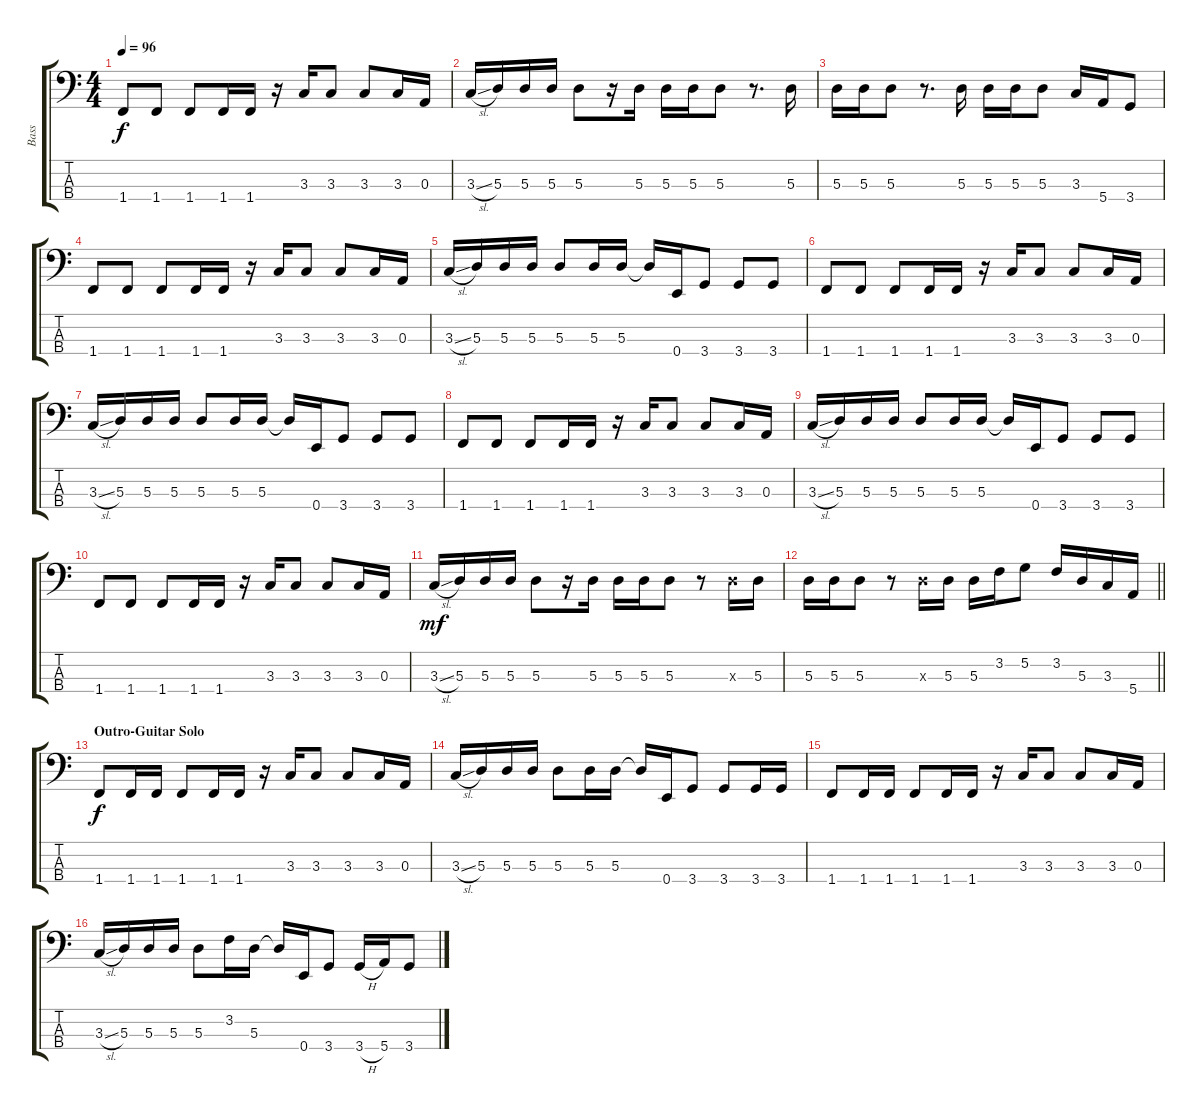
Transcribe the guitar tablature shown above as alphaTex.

\track ("Bass" "Bass") {instrument electricbassfinger}
\staff {score tabs}
\tuning (G2 D2 A1 E1) {hide}
\ts (4 4)
\tempo 96
\clef f4
\ks aminor
1.4.8{dy f} 1.4.8 1.4.8 1.4.16 1.4.16 r.16 3.3.16 3.3.8 3.3.8 3.3.16 0.3.16 |
3.3{sl}.16 5.3.16 5.3.16 5.3.16 5.3.8 r.16 5.3.16 5.3.16 5.3.16 5.3.8 r.8{d} 5.3.16 |
5.3.16 5.3.16 5.3.8 r.8{d} 5.3.16 5.3.16 5.3.16 5.3.8 3.3.16 5.4.16 3.4.8 |
1.4.8 1.4.8 1.4.8 1.4.16 1.4.16 r.16 3.3.16 3.3.8 3.3.8 3.3.16 0.3.16 |
3.3{sl}.16{beam Up} 5.3.16{beam Up} 5.3.16{beam Up} 5.3.16{beam Up} 5.3.8{beam Up} 5.3.16{beam Up} 5.3.16{beam Up} 5.3{t}.16 0.4.16 3.4.8 3.4.8 3.4.8 |
1.4.8 1.4.8 1.4.8 1.4.16 1.4.16 r.16 3.3.16 3.3.8 3.3.8 3.3.16 0.3.16 |
3.3{sl}.16{beam Up} 5.3.16{beam Up} 5.3.16{beam Up} 5.3.16{beam Up} 5.3.8{beam Up} 5.3.16{beam Up} 5.3.16{beam Up} 5.3{t}.16 0.4.16 3.4.8 3.4.8 3.4.8 |
1.4.8 1.4.8 1.4.8 1.4.16 1.4.16 r.16 3.3.16 3.3.8 3.3.8 3.3.16 0.3.16 |
3.3{sl}.16{beam Up} 5.3.16{beam Up} 5.3.16{beam Up} 5.3.16{beam Up} 5.3.8{beam Up} 5.3.16{beam Up} 5.3.16{beam Up} 5.3{t}.16 0.4.16 3.4.8 3.4.8 3.4.8 |
1.4.8 1.4.8 1.4.8 1.4.16 1.4.16 r.16 3.3.16 3.3.8 3.3.8 3.3.16 0.3.16 |
3.3{sl}.16{dy mf} 5.3.16 5.3.16 5.3.16 5.3.8 r.16 5.3.16 5.3.16 5.3.16 5.3.8 r.8 5.3{x}.16 5.3.16 |
\barLineRight lightlight
5.3.16 5.3.16 5.3.8 r.8 5.3{x}.16 5.3.16 5.3.16 3.2.16 5.2.8 3.2.16 5.3.16 3.3.16 5.4.16 |
\section ("" "Outro-Guitar Solo")
1.4.8{dy f} 1.4.16 1.4.16 1.4.8 1.4.16 1.4.16 r.16 3.3.16 3.3.8 3.3.8 3.3.16 0.3.16 |
3.3{sl}.16 5.3.16 5.3.16 5.3.16 5.3.8 5.3.16 5.3.16 5.3{t}.16 0.4.16 3.4.8 3.4.8 3.4.16 3.4.16 |
1.4.8 1.4.16 1.4.16 1.4.8 1.4.16 1.4.16 r.16 3.3.16 3.3.8 3.3.8 3.3.16 0.3.16 |
3.3{sl}.16 5.3.16 5.3.16 5.3.16 5.3.8 3.2.16 5.3.16 5.3{t}.16 0.4.16 3.4.8 3.4{h}.16 5.4.16 3.4.8
